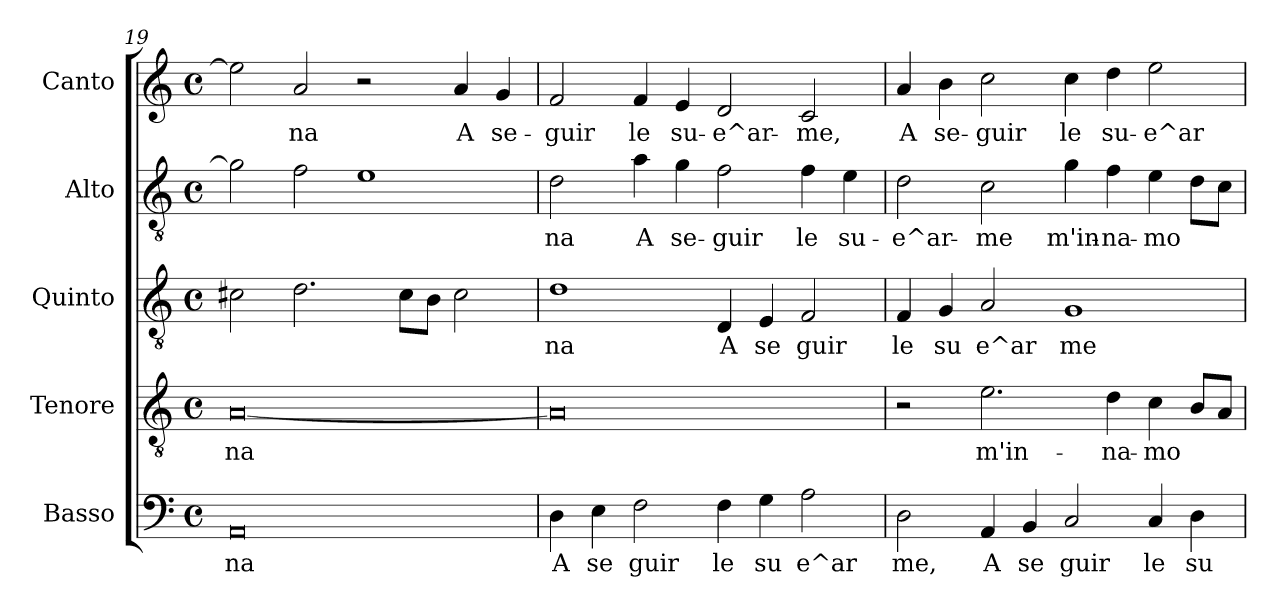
**kern	**text	**kern	**text	**kern	**text	**kern	**text	**kern	**text
*part5	*part5	*part4	*part4	*part3	*part3	*part2	*part2	*part1	*part1
*staff5	*staff5	*staff4	*staff4	*staff3	*staff3	*staff2	*staff2	*staff1	*staff1
*I"Basso	*	*I"Tenore	*	*I"Quinto	*	*I"Alto	*	*I"Canto	*
*clefF4	*	*clefGv2	*	*clefGv2	*	*clefGv2	*	*clefG2	*
*k[]	*	*k[]	*	*k[]	*	*k[]	*	*k[]	*
*C:	*	*C:	*	*C:	*	*C:	*	*C:	*
*M4/4	*	*M4/4	*	*M4/4	*	*M4/4	*	*M4/4	*
*met(c)	*	*met(c)	*	*met(c)	*	*met(c)	*	*met(c)	*
=19	=19	=19	=19	=19	=19	=19	=19	=19	=19
!	!LO:LY:b:cj	!	!LO:LY:b:cj	!	!LO:LY:b:cj	!	!LO:LY:b:cj	!	!LO:LY:b:cj
0AA	-na	[<0A	na	2c#X\	--	2g\]	.	2ee\]	--
!	!	!	!	!	!LO:LY:b:cj	!	!LO:LY:b:cj	!	!LO:LY:b:cj
.	.	.	.	2.d\	--	2f\	.	2a/	-na
!	!	!	!	!	!	!	!LO:LY:b:cj	!	!
.	.	.	.	.	.	1e	.	2r	.
!	!	!	!	!	!LO:LY:b:cj	!	!	!	!
.	.	.	.	8c#\L	--	.	.	.	.
!	!	!	!	!	!LO:LY:b:cj	!	!	!	!
.	.	.	.	8B\J	--	.	.	.	.
!	!	!	!	!	!LO:LY:b:cj	!	!	!	!LO:LY:b:cj
.	.	.	.	2c#\	--	.	.	4a/	A
!	!	!	!	!	!	!	!	!	!LO:LY:b:cj
.	.	.	.	.	.	.	.	4g/	se-
!!LO:LB:g=z
=20	=20	=20	=20	=20	=20	=20	=20	=20	=20
!	!LO:LY:b:cj	!	!LO:LY:b:cj	!	!LO:LY:b:cj	!	!LO:LY:b:cj	!	!LO:LY:b:cj
4D\	A	0A]	.	1d	-na	2d\	na	2f/	-guir
!	!LO:LY:b:cj	!	!	!	!	!	!	!	!
4E\	se	.	.	.	.	.	.	.	.
!	!LO:LY:b:cj	!	!	!	!	!	!LO:LY:b:cj	!	!LO:LY:b:cj
2F\	guir	.	.	.	.	4a\	A	4f/	le
!	!	!	!	!	!	!	!LO:LY:b:cj	!	!LO:LY:b:cj
.	.	.	.	.	.	4g\	se-	4e/	su-
!	!LO:LY:b:cj	!	!	!	!LO:LY:b:cj	!	!LO:LY:b:cj	!	!LO:LY:b:cj
4F\	le	.	.	4D/	A	2f\	-guir	2d/	-e^ar-
!	!LO:LY:b:cj	!	!	!	!LO:LY:b:cj	!	!	!	!
4G\	su	.	.	4E/	se	.	.	.	.
!	!LO:LY:b:cj	!	!	!	!LO:LY:b:cj	!	!LO:LY:b:cj	!	!LO:LY:b:cj
2A\	e^ar	.	.	2F/	guir	4f\	le	2c/	-me,
!	!	!	!	!	!	!	!LO:LY:b:cj	!	!
.	.	.	.	.	.	4e\	su-	.	.
=21	=21	=21	=21	=21	=21	=21	=21	=21	=21
!	!LO:LY:b:cj	!	!	!	!LO:LY:b:cj	!	!LO:LY:b:cj	!	!LO:LY:b:cj
2D\	me,	2r	.	4F/	le	2d\	-e^ar-	4a/	A
!	!	!	!	!	!LO:LY:b:cj	!	!	!	!LO:LY:b:cj
.	.	.	.	4G/	su	.	.	4b\	se-
!	!LO:LY:b:cj	!	!LO:LY:b:cj	!	!LO:LY:b:cj	!	!LO:LY:b:cj	!	!LO:LY:b:cj
4AA/	A	2.e\	m'in-	2A/	e^ar	2c\	-me	2cc\	-guir
!	!LO:LY:b:cj	!	!	!	!	!	!	!	!
4BB/	se	.	.	.	.	.	.	.	.
!	!LO:LY:b:cj	!	!	!	!LO:LY:b:cj	!	!LO:LY:b:cj	!	!LO:LY:b:cj
2C/	guir	.	.	1G	me	4g\	m'in-	4cc\	le
!	!	!	!LO:LY:b:cj	!	!	!	!LO:LY:b:cj	!	!LO:LY:b:cj
.	.	4d\	-na-	.	.	4f\	-na-	4dd\	su-
!	!LO:LY:b:cj	!	!LO:LY:b:cj	!	!	!	!LO:LY:b:cj	!	!LO:LY:b:cj
4C/	le	4c\	-mo-	.	.	4e\	-mo-	2ee\	-e^ar-
!	!LO:LY:b:cj	!	!LO:LY:b:cj	!	!	!	!LO:LY:b:cj	!	!
4D\	su	8B/L	--	.	.	8d\L	--	.	.
!	!	!	!LO:LY:b:cj	!	!	!	!LO:LY:b:cj	!	!
.	.	8A/J	--	.	.	8c\J	--	.	.
=	=	=	=	=	=	=	=	=	=
*-	*-	*-	*-	*-	*-	*-	*-	*-	*-
